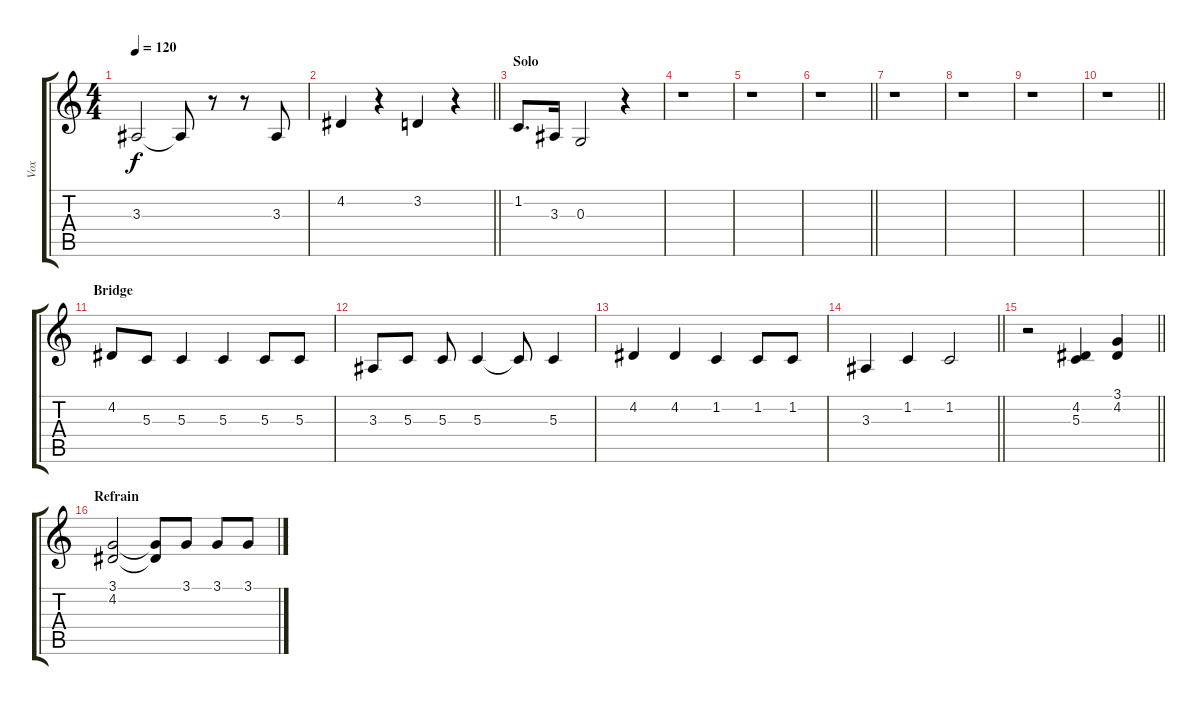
\track ("Vox" "Vox") {instrument bassoon}
\staff {score tabs}
\tuning (E4 B3 G3 D3 A2 E2) {hide}
\ts (4 4)
\tempo 120
\clef g2
\ks c
3.3{t}.2{dy f} 3.3{t}.8 r.8 r.8 3.3.8 |
\barLineRight lightlight
4.2.4 r.4 3.2.4 r.4 |
\section ("" "Solo")
1.2.8{d} 3.3.16 0.3.2 r.4 |
r.1 |
r.1 |
\barLineRight lightlight
r.1 |
r.1 |
r.1 |
r.1 |
\barLineRight lightlight
r.1 |
\section ("" "Bridge")
4.2.8 5.3.8 5.3.4 5.3.4 5.3.8 5.3.8 |
3.3.8 5.3.8 5.3.8 5.3.4 5.3{t}.8 5.3.4 |
4.2.4 4.2.4 1.2.4 1.2.8 1.2.8 |
\barLineRight lightlight
3.3.4 1.2.4 1.2.2 |
\barLineRight lightlight
r.2 (4.2 5.3).4 (3.1 4.2).4 |
\section ("" "Refrain")
(3.1 4.2).2 (3.1{t} 4.2{t}).8 3.1.8 3.1.8 3.1.8
